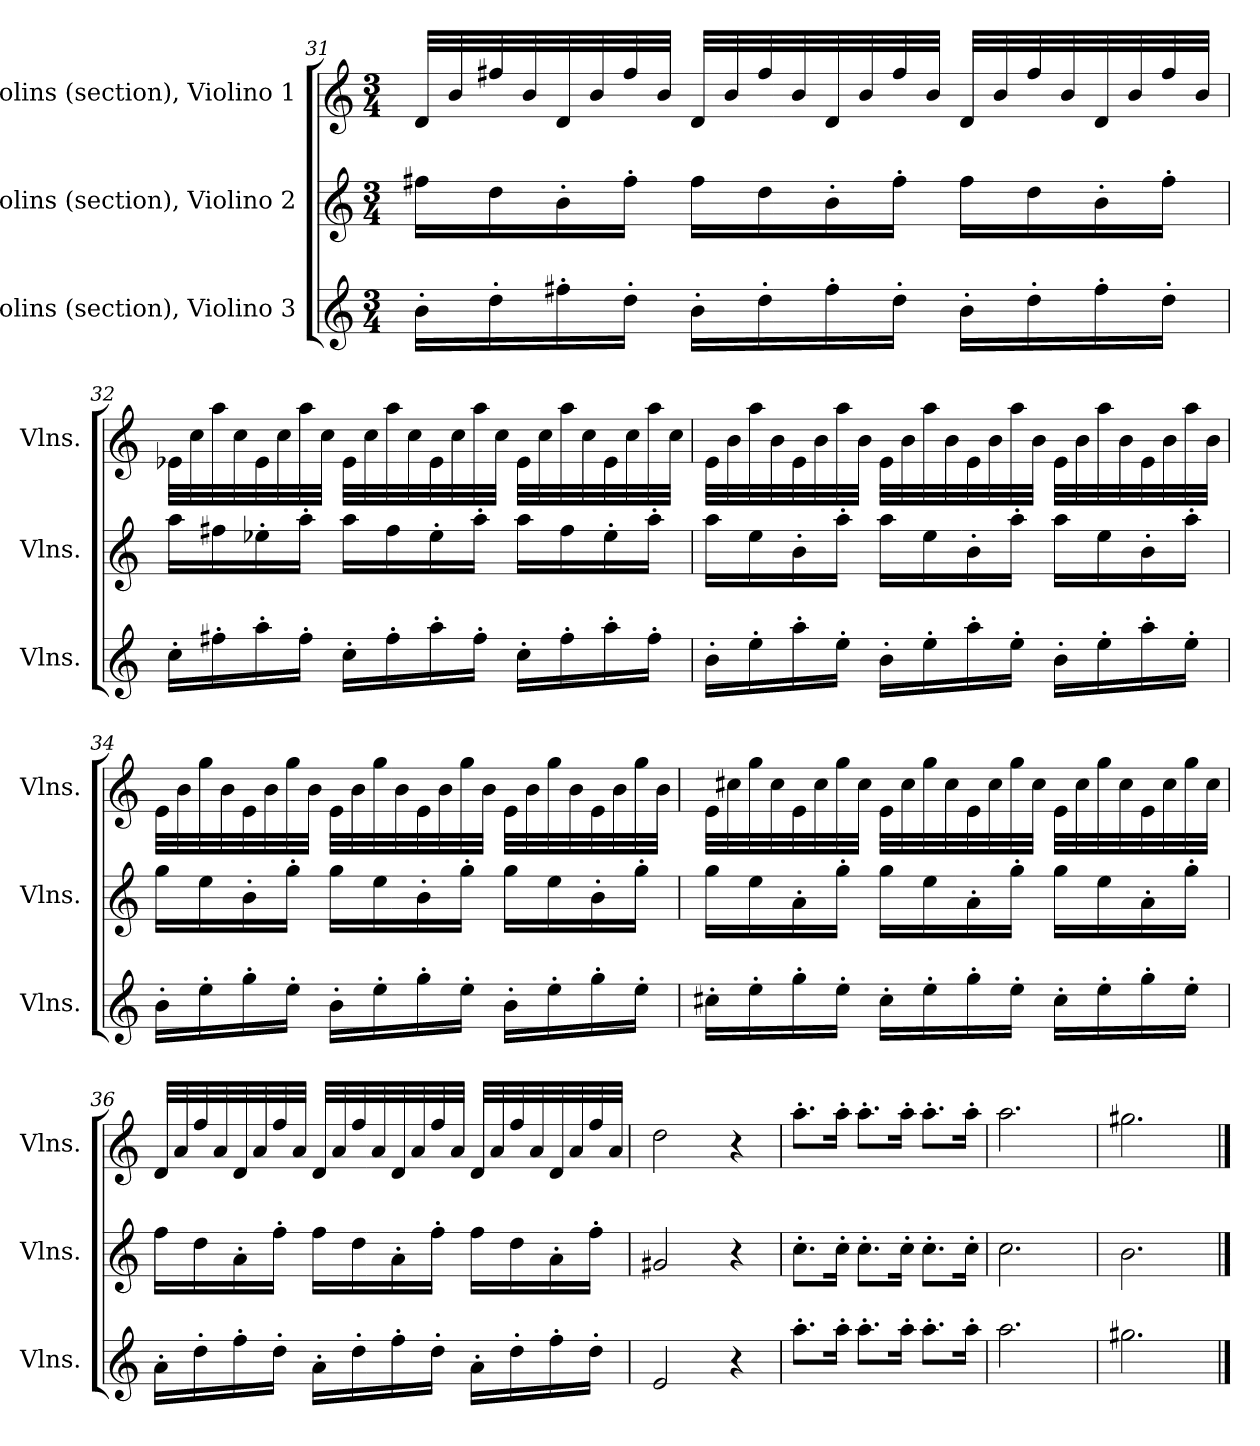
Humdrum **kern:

**kern	**kern	**kern
*part3	*part2	*part1
*staff3	*staff2	*staff1
*I"Violins (section), Violino 3	*I"Violins (section), Violino 2	*I"Violins (section), Violino 1
*I'Vlns.	*I'Vlns.	*I'Vlns.
!!LO:LB:g=z
*clefG2	*clefG2	*clefG2
*k[]	*k[]	*k[]
*M3/4	*M3/4	*M3/4
=31	=31	=31
16b'\LL	16ff#X\LL	32d/LLL
.	.	32b/
16dd'\	16dd\	32ff#X/
.	.	32b/
16ff#X'\	16b'\	32d/
.	.	32b/
16dd'\JJ	16ff#'\JJ	32ff#/
.	.	32b/JJJ
16b'\LL	16ff#\LL	32d/LLL
.	.	32b/
16dd'\	16dd\	32ff#/
.	.	32b/
16ff#'\	16b'\	32d/
.	.	32b/
16dd'\JJ	16ff#'\JJ	32ff#/
.	.	32b/JJJ
16b'\LL	16ff#\LL	32d/LLL
.	.	32b/
16dd'\	16dd\	32ff#/
.	.	32b/
16ff#'\	16b'\	32d/
.	.	32b/
16dd'\JJ	16ff#'\JJ	32ff#/
.	.	32b/JJJ
!!LO:LB:g=z
=32	=32	=32
16cc'\LL	16aa\LL	32e-X\LLL
.	.	32cc\
16ff#X'\	16ff#X\	32aa\
.	.	32cc\
16aa'\	16ee-X'\	32e-\
.	.	32cc\
16ff#'\JJ	16aa'\JJ	32aa\
.	.	32cc\JJJ
16cc'\LL	16aa\LL	32e-\LLL
.	.	32cc\
16ff#'\	16ff#\	32aa\
.	.	32cc\
16aa'\	16ee-'\	32e-\
.	.	32cc\
16ff#'\JJ	16aa'\JJ	32aa\
.	.	32cc\JJJ
16cc'\LL	16aa\LL	32e-\LLL
.	.	32cc\
16ff#'\	16ff#\	32aa\
.	.	32cc\
16aa'\	16ee-'\	32e-\
.	.	32cc\
16ff#'\JJ	16aa'\JJ	32aa\
.	.	32cc\JJJ
!!LO:PB:g=z
=33	=33	=33
16b'\LL	16aa\LL	32e\LLL
.	.	32b\
16ee'\	16ee\	32aa\
.	.	32b\
16aa'\	16b'\	32e\
.	.	32b\
16ee'\JJ	16aa'\JJ	32aa\
.	.	32b\JJJ
16b'\LL	16aa\LL	32e\LLL
.	.	32b\
16ee'\	16ee\	32aa\
.	.	32b\
16aa'\	16b'\	32e\
.	.	32b\
16ee'\JJ	16aa'\JJ	32aa\
.	.	32b\JJJ
16b'\LL	16aa\LL	32e\LLL
.	.	32b\
16ee'\	16ee\	32aa\
.	.	32b\
16aa'\	16b'\	32e\
.	.	32b\
16ee'\JJ	16aa'\JJ	32aa\
.	.	32b\JJJ
=34	=34	=34
16b'\LL	16gg\LL	32e\LLL
.	.	32b\
16ee'\	16ee\	32gg\
.	.	32b\
16gg'\	16b'\	32e\
.	.	32b\
16ee'\JJ	16gg'\JJ	32gg\
.	.	32b\JJJ
16b'\LL	16gg\LL	32e\LLL
.	.	32b\
16ee'\	16ee\	32gg\
.	.	32b\
16gg'\	16b'\	32e\
.	.	32b\
16ee'\JJ	16gg'\JJ	32gg\
.	.	32b\JJJ
16b'\LL	16gg\LL	32e\LLL
.	.	32b\
16ee'\	16ee\	32gg\
.	.	32b\
16gg'\	16b'\	32e\
.	.	32b\
16ee'\JJ	16gg'\JJ	32gg\
.	.	32b\JJJ
!!LO:LB:g=z
=35	=35	=35
16cc#X'\LL	16gg\LL	32e\LLL
.	.	32cc#X\
16ee'\	16ee\	32gg\
.	.	32cc#\
16gg'\	16a'\	32e\
.	.	32cc#\
16ee'\JJ	16gg'\JJ	32gg\
.	.	32cc#\JJJ
16cc#'\LL	16gg\LL	32e\LLL
.	.	32cc#\
16ee'\	16ee\	32gg\
.	.	32cc#\
16gg'\	16a'\	32e\
.	.	32cc#\
16ee'\JJ	16gg'\JJ	32gg\
.	.	32cc#\JJJ
16cc#'\LL	16gg\LL	32e\LLL
.	.	32cc#\
16ee'\	16ee\	32gg\
.	.	32cc#\
16gg'\	16a'\	32e\
.	.	32cc#\
16ee'\JJ	16gg'\JJ	32gg\
.	.	32cc#\JJJ
!!LO:LB:g=z
=36	=36	=36
16a'\LL	16ff\LL	32d/LLL
.	.	32a/
16dd'\	16dd\	32ff/
.	.	32a/
16ff'\	16a'\	32d/
.	.	32a/
16dd'\JJ	16ff'\JJ	32ff/
.	.	32a/JJJ
16a'\LL	16ff\LL	32d/LLL
.	.	32a/
16dd'\	16dd\	32ff/
.	.	32a/
16ff'\	16a'\	32d/
.	.	32a/
16dd'\JJ	16ff'\JJ	32ff/
.	.	32a/JJJ
16a'\LL	16ff\LL	32d/LLL
.	.	32a/
16dd'\	16dd\	32ff/
.	.	32a/
16ff'\	16a'\	32d/
.	.	32a/
16dd'\JJ	16ff'\JJ	32ff/
.	.	32a/JJJ
*	*	*MM30
=37	=37	=37
2e/	2g#X/	2dd\
4r	4r	4r
=38	=38	=38
*	*	*MM45
8.aa'\L	8.cc'\L	8.aa'\L
16aa'\Jk	16cc'\Jk	16aa'\Jk
8.aa'\L	8.cc'\L	8.aa'\L
16aa'\Jk	16cc'\Jk	16aa'\Jk
8.aa'\L	8.cc'\L	8.aa'\L
16aa'\Jk	16cc'\Jk	16aa'\Jk
=39	=39	=39
2.aa\	2.cc\	2.aa\
!!LO:LB:g=z
=40	=40	=40
2.gg#X\	2.b\	2.gg#X\
==	==	==
*-	*-	*-
